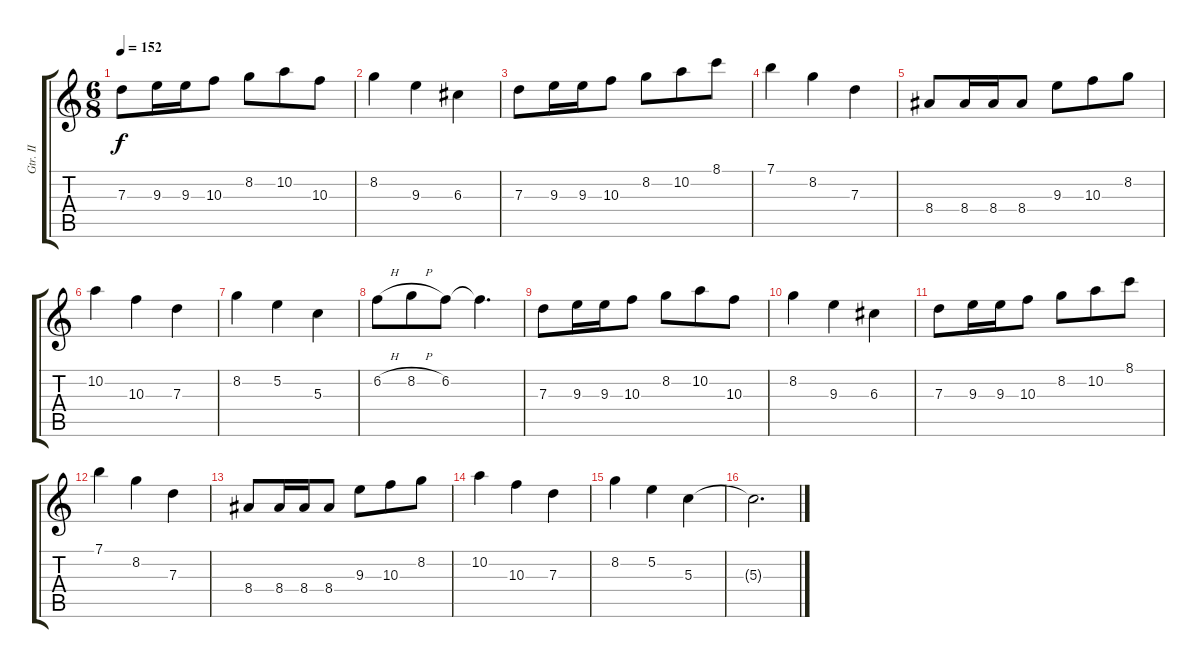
\track ("Gtr. II" "Gtr. II") {instrument distortionguitar}
\staff {score tabs}
\tuning (E4 B3 G3 D3 A2 E2) {hide}
\ts (6 8)
\tempo 152
\clef g2
\ks c
7.3.8{dy f} 9.3.16 9.3.16 10.3.8 8.2.8 10.2.8 10.3.8 |
8.2.4 9.3.4 6.3.4 |
7.3.8 9.3.16 9.3.16 10.3.8 8.2.8 10.2.8 8.1.8 |
7.1.4 8.2.4 7.3.4 |
8.4.8 8.4.16 8.4.16 8.4.8 9.3.8 10.3.8 8.2.8 |
10.2.4 10.3.4 7.3.4 |
8.2.4 5.2.4 5.3.4 |
6.2{h}.8 8.2{h}.8 6.2.8 6.2{t}.4{d} |
7.3.8 9.3.16 9.3.16 10.3.8 8.2.8 10.2.8 10.3.8 |
8.2.4 9.3.4 6.3.4 |
7.3.8 9.3.16 9.3.16 10.3.8 8.2.8 10.2.8 8.1.8 |
7.1.4 8.2.4 7.3.4 |
8.4.8 8.4.16 8.4.16 8.4.8 9.3.8 10.3.8 8.2.8 |
10.2.4 10.3.4 7.3.4 |
8.2.4 5.2.4 5.3.4 |
5.3{t}.2{d}
